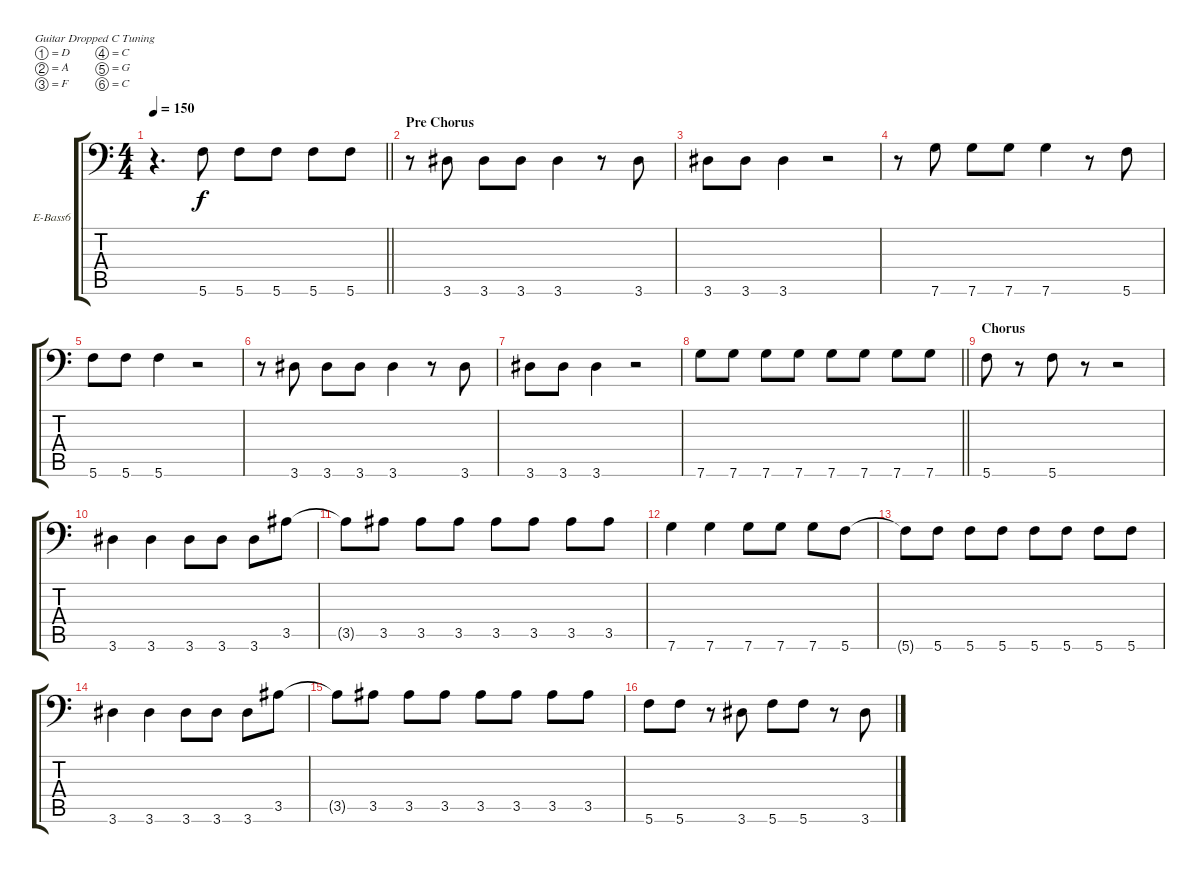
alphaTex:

\bracketExtendMode groupsimilarinstruments
\firstSystemTrackNameOrientation horizontal
\otherSystemsTrackNameOrientation horizontal
\track ("Bass" "E-Bass6") {instrument electricbasspick}
\staff {score tabs}
\tuning (D4 A3 F3 C3 G2 C2)
\ts (4 4)
\tempo 150
\clef f4
\barLineRight lightlight
\ks c
r.4{d dy f} 5.6.8 5.6.8 5.6.8 5.6.8 5.6.8 |
\section ("" "Pre Chorus")
r.8 3.6.8 3.6.8 3.6.8 3.6.4 r.8 3.6.8 |
3.6.8 3.6.8 3.6.4 r.2 |
r.8 7.6.8 7.6.8 7.6.8 7.6.4 r.8 5.6.8 |
5.6.8 5.6.8 5.6.4 r.2 |
r.8 3.6.8 3.6.8 3.6.8 3.6.4 r.8 3.6.8 |
3.6.8 3.6.8 3.6.4 r.2 |
\barLineRight lightlight
7.6.8 7.6.8 7.6.8 7.6.8 7.6.8 7.6.8 7.6.8 7.6.8 |
\section ("" "Chorus")
5.6.8 r.8 5.6.8 r.8 r.2 |
3.6.4 3.6.4 3.6.8 3.6.8 3.6.8 3.5.8 |
3.5{t}.8 3.5.8 3.5.8 3.5.8 3.5.8 3.5.8 3.5.8 3.5.8 |
7.6.4 7.6.4 7.6.8 7.6.8 7.6.8 5.6.8 |
5.6{t}.8 5.6.8 5.6.8 5.6.8 5.6.8 5.6.8 5.6.8 5.6.8 |
3.6.4 3.6.4 3.6.8 3.6.8 3.6.8 3.5.8 |
3.5{t}.8 3.5.8 3.5.8 3.5.8 3.5.8 3.5.8 3.5.8 3.5.8 |
5.6.8 5.6.8 r.8 3.6.8 5.6.8 5.6.8 r.8 3.6.8
